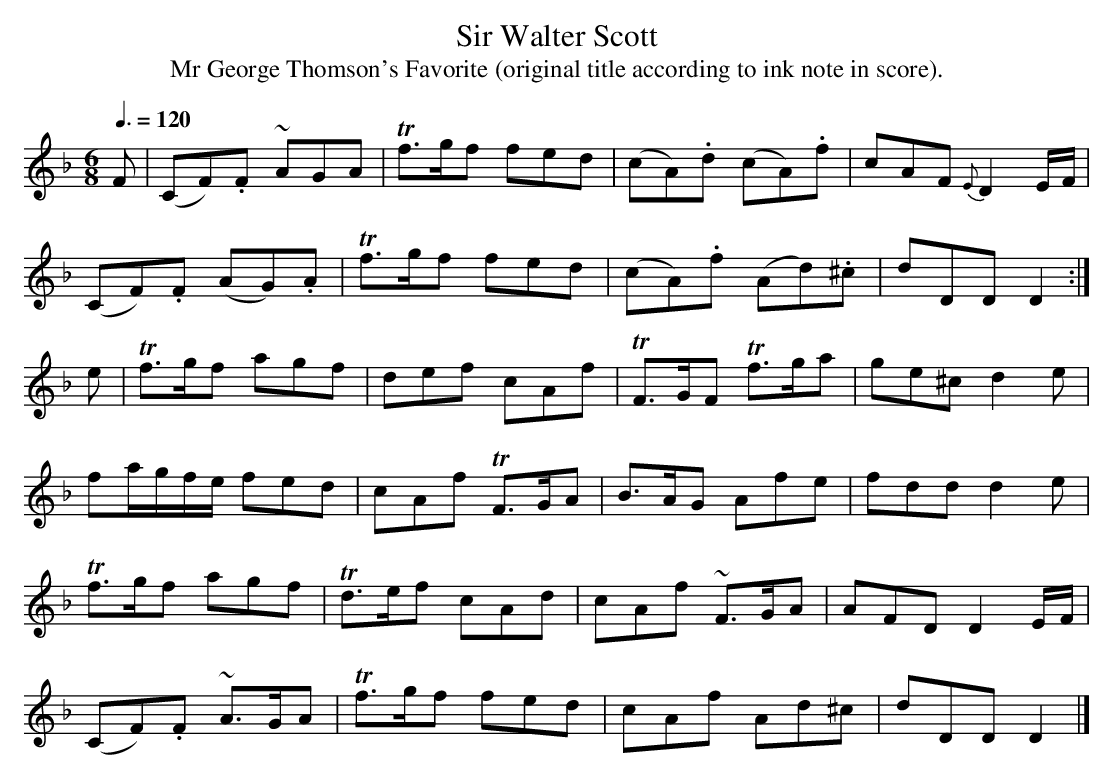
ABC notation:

X:1
T:Sir Walter Scott
T:Mr George Thomson's Favorite (original title according to ink note in score).
M:6/8
L:1/8
Q:3/8=120
K:D Minor
F   |(CF).F    ~AGA  |Tf>gf fed |(cA).d (cA).f |cAF {E}D2E/F/|
     (CF).F    (AG).A|Tf>gf fed |(cA).f (Ad).^c|dDD    D2   :|
e   |Tf>gf      agf  | def  cAf |TF>GF Tf>ga   |ge^c   d2e   |
      fa/g/f/e/ fed  | cAf TF>GA| B>AG  Afe    |fdd    d2e   |
     Tf>gf      agf  |Td>ef cAd | cAf  ~F>GA   |AFD    D2E/F/|
     (CF).F    ~A>GA |Tf>gf fed | cAf   Ad^c   |dDD    D2   |]
